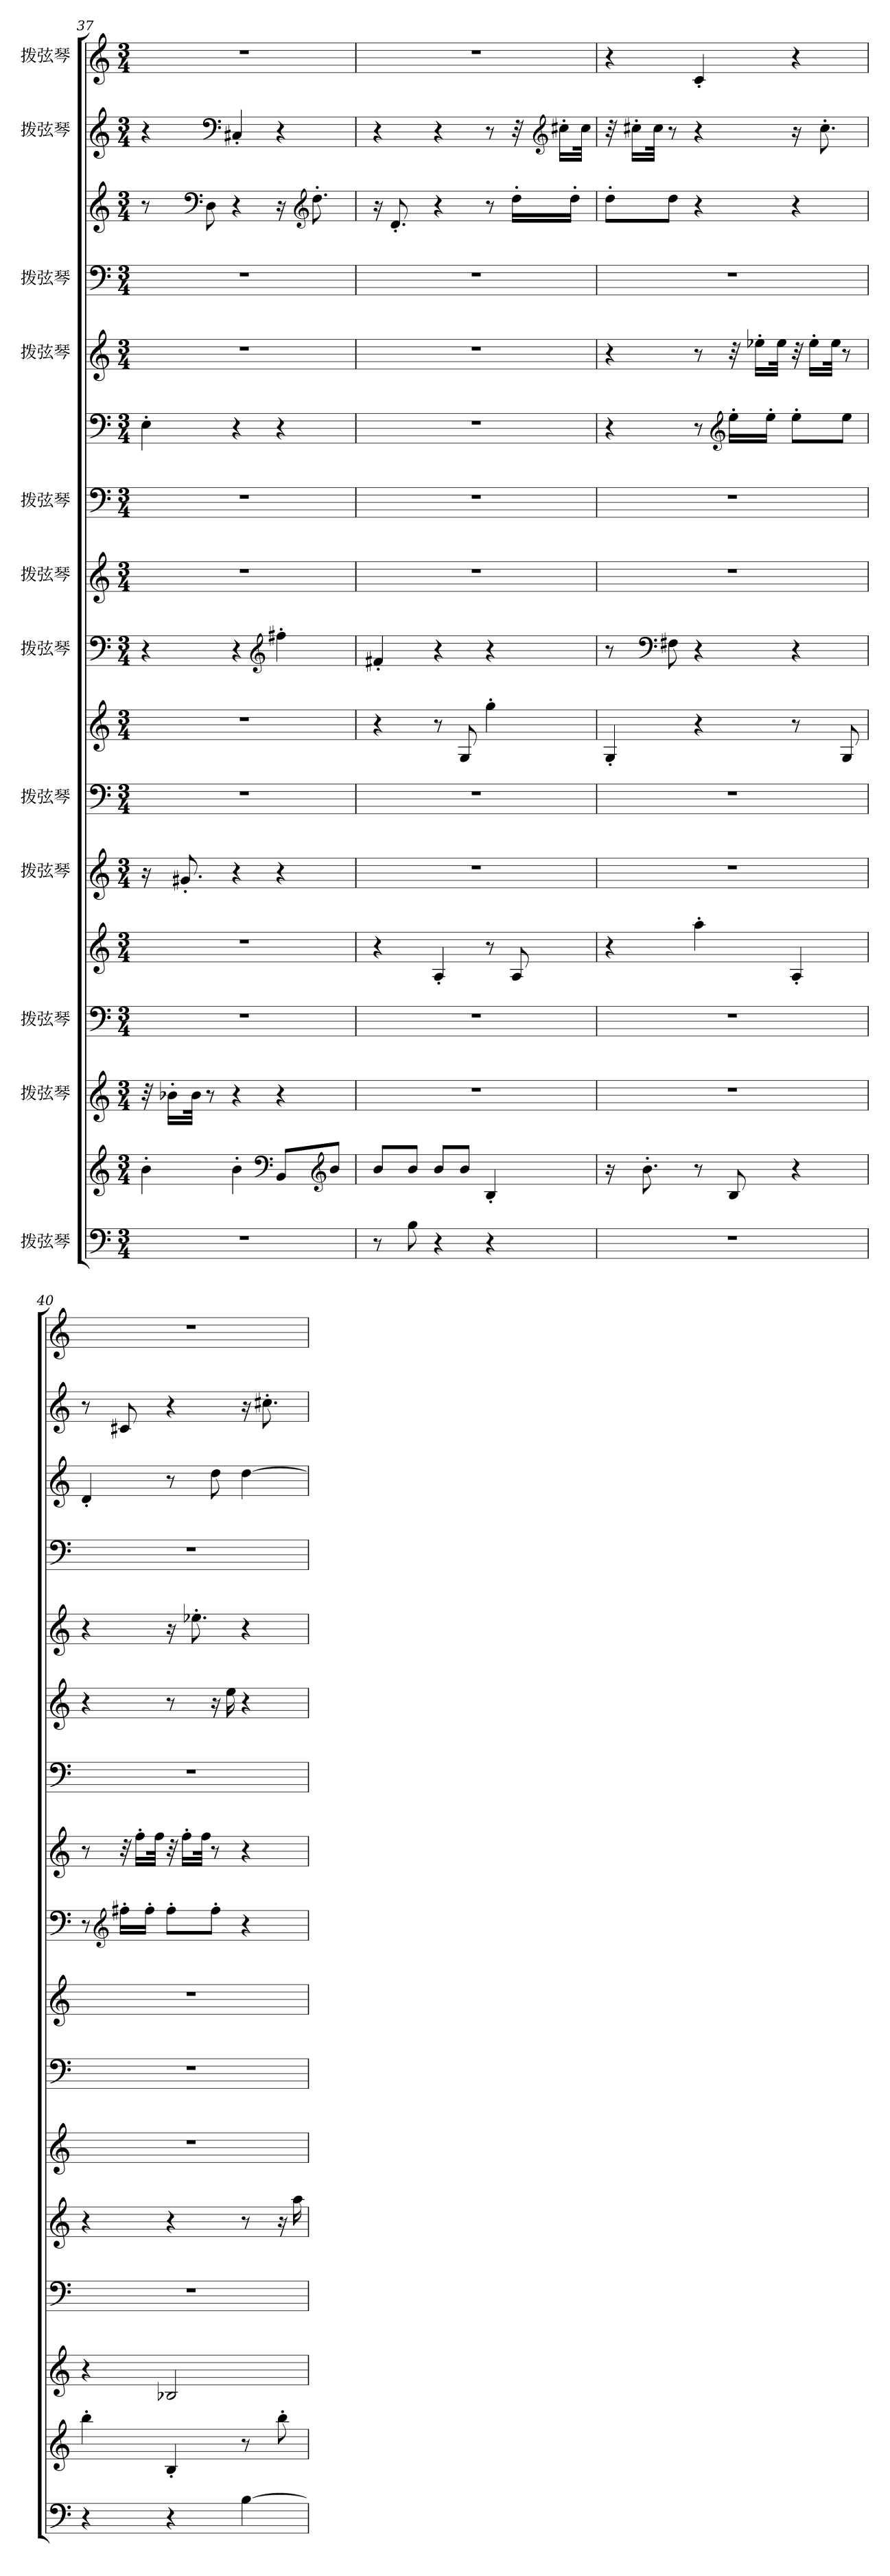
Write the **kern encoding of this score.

**kern	**kern	**kern	**kern	**kern	**kern	**kern	**kern	**kern	**kern	**kern	**kern	**kern	**kern	**kern	**kern	**kern
*part12	*part12	*part11	*part10	*part10	*part9	*part8	*part8	*part7	*part6	*part5	*part5	*part4	*part3	*part3	*part2	*part1
*staff17	*staff16	*staff15	*staff14	*staff13	*staff12	*staff11	*staff10	*staff9	*staff8	*staff7	*staff6	*staff5	*staff4	*staff3	*staff2	*staff1
*I"拨弦琴	*	*I"拨弦琴	*I"拨弦琴	*	*I"拨弦琴	*I"拨弦琴	*	*I"拨弦琴	*I"拨弦琴	*I"拨弦琴	*	*I"拨弦琴	*I"拨弦琴	*	*I"拨弦琴	*I"拨弦琴
*clefF4	*clefG2	*clefG2	*clefF4	*clefG2	*clefG2	*clefF4	*clefG2	*clefF4	*clefG2	*clefF4	*clefF4	*clefG2	*clefF4	*clefG2	*clefG2	*clefG2
*k[]	*k[]	*k[]	*k[]	*k[]	*k[]	*k[]	*k[]	*k[]	*k[]	*k[]	*k[]	*k[]	*k[]	*k[]	*k[]	*k[]
*M3/4	*M3/4	*M3/4	*M3/4	*M3/4	*M3/4	*M3/4	*M3/4	*M3/4	*M3/4	*M3/4	*M3/4	*M3/4	*M3/4	*M3/4	*M3/4	*M3/4
=37	=37	=37	=37	=37	=37	=37	=37	=37	=37	=37	=37	=37	=37	=37	=37	=37
2.r	4b'\	32r	2.r	2.r	16r	2.r	2.r	4r	2.r	2.r	4E'\	2.r	2.r	8r	4r	2.r
.	.	16b-X'\LL	.	.	.	.	.	.	.	.	.	.	.	.	.	.
.	.	.	.	.	8.g#X'/	.	.	.	.	.	.	.	.	.	.	.
.	.	32b-\JJk	.	.	.	.	.	.	.	.	.	.	.	.	.	.
*	*	*	*	*	*	*	*	*	*	*	*	*	*	*clefF4	*	*
.	.	8r	.	.	.	.	.	.	.	.	.	.	.	8D\	.	.
*	*	*	*	*	*	*	*	*	*	*	*	*	*	*	*clefF4	*
.	4b'\	4r	.	.	4r	.	.	4r	.	.	4r	.	.	4r	4C#X'/	.
*	*clefF4	*	*	*	*	*	*	*clefG2	*	*	*	*	*	*	*	*
.	8BB/L	4r	.	.	4r	.	.	4ff#X'\	.	.	4r	.	.	16r	4r	.
*	*	*	*	*	*	*	*	*	*	*	*	*	*	*clefG2	*	*
.	.	.	.	.	.	.	.	.	.	.	.	.	.	8.dd'\	.	.
*	*clefG2	*	*	*	*	*	*	*	*	*	*	*	*	*	*	*
.	8b/J	.	.	.	.	.	.	.	.	.	.	.	.	.	.	.
=38	=38	=38	=38	=38	=38	=38	=38	=38	=38	=38	=38	=38	=38	=38	=38	=38
8r	8b/L	2.r	2.r	4r	2.r	2.r	4r	4f#X'/	2.r	2.r	2.r	2.r	2.r	16r	4r	2.r
.	.	.	.	.	.	.	.	.	.	.	.	.	.	8.d'/	.	.
8B\	8b/J	.	.	.	.	.	.	.	.	.	.	.	.	.	.	.
4r	8b/L	.	.	4A'/	.	.	8r	4r	.	.	.	.	.	4r	4r	.
.	8b/J	.	.	.	.	.	8G/	.	.	.	.	.	.	.	.	.
4r	4B'/	.	.	8r	.	.	4gg'\	4r	.	.	.	.	.	8r	8r	.
.	.	.	.	8A/	.	.	.	.	.	.	.	.	.	16dd'\LL	32r	.
*	*	*	*	*	*	*	*	*	*	*	*	*	*	*	*clefG2	*
.	.	.	.	.	.	.	.	.	.	.	.	.	.	.	16cc#X'\LL	.
.	.	.	.	.	.	.	.	.	.	.	.	.	.	16dd'\JJ	.	.
.	.	.	.	.	.	.	.	.	.	.	.	.	.	.	32cc#\JJk	.
!!LO:PB:g=z
=39	=39	=39	=39	=39	=39	=39	=39	=39	=39	=39	=39	=39	=39	=39	=39	=39
2.r	16r	2.r	2.r	4r	2.r	2.r	4G'/	8r	2.r	2.r	4r	4r	2.r	8dd'\L	32r	4r
.	.	.	.	.	.	.	.	.	.	.	.	.	.	.	16cc#X'\LL	.
.	8.b'\	.	.	.	.	.	.	.	.	.	.	.	.	.	.	.
.	.	.	.	.	.	.	.	.	.	.	.	.	.	.	32cc#\JJk	.
*	*	*	*	*	*	*	*	*clefF4	*	*	*	*	*	*	*	*
.	.	.	.	.	.	.	.	8F#X\	.	.	.	.	.	8dd\J	8r	.
.	8r	.	.	4aa'\	.	.	4r	4r	.	.	8r	8r	.	4r	4r	4c'/
*	*	*	*	*	*	*	*	*	*	*	*clefG2	*	*	*	*	*
.	8B/	.	.	.	.	.	.	.	.	.	16ee'\LL	32r	.	.	.	.
.	.	.	.	.	.	.	.	.	.	.	.	16ee-X'\LL	.	.	.	.
.	.	.	.	.	.	.	.	.	.	.	16ee'\JJ	.	.	.	.	.
.	.	.	.	.	.	.	.	.	.	.	.	32ee-\JJk	.	.	.	.
.	4r	.	.	4A'/	.	.	8r	4r	.	.	8ee'\L	32r	.	4r	16r	4r
.	.	.	.	.	.	.	.	.	.	.	.	16ee-'\LL	.	.	.	.
.	.	.	.	.	.	.	.	.	.	.	.	.	.	.	8.cc#'\	.
.	.	.	.	.	.	.	.	.	.	.	.	32ee-\JJk	.	.	.	.
.	.	.	.	.	.	.	8G/	.	.	.	8ee\J	8r	.	.	.	.
=40	=40	=40	=40	=40	=40	=40	=40	=40	=40	=40	=40	=40	=40	=40	=40	=40
4r	4bb'\	4r	2.r	4r	2.r	2.r	2.r	8r	8r	2.r	4r	4r	2.r	4d'/	8r	2.r
*	*	*	*	*	*	*	*	*clefG2	*	*	*	*	*	*	*	*
.	.	.	.	.	.	.	.	16ff#X'\LL	32r	.	.	.	.	.	8c#X/	.
.	.	.	.	.	.	.	.	.	16ff'\LL	.	.	.	.	.	.	.
.	.	.	.	.	.	.	.	16ff#'\JJ	.	.	.	.	.	.	.	.
.	.	.	.	.	.	.	.	.	32ff\JJk	.	.	.	.	.	.	.
4r	4B'/	2B-X/	.	4r	.	.	.	8ff#'\L	32r	.	8r	16r	.	8r	4r	.
.	.	.	.	.	.	.	.	.	16ff'\LL	.	.	.	.	.	.	.
.	.	.	.	.	.	.	.	.	.	.	.	8.ee-X'\	.	.	.	.
.	.	.	.	.	.	.	.	.	32ff\JJk	.	.	.	.	.	.	.
.	.	.	.	.	.	.	.	8ff#'\J	8r	.	16r	.	.	8dd\	.	.
.	.	.	.	.	.	.	.	.	.	.	16ee\	.	.	.	.	.
[4B\	8r	.	.	8r	.	.	.	4r	4r	.	4r	4r	.	[4dd\	16r	.
.	.	.	.	.	.	.	.	.	.	.	.	.	.	.	8.cc#X'\	.
.	8bb'\	.	.	16r	.	.	.	.	.	.	.	.	.	.	.	.
.	.	.	.	16aa\	.	.	.	.	.	.	.	.	.	.	.	.
=	=	=	=	=	=	=	=	=	=	=	=	=	=	=	=	=
*-	*-	*-	*-	*-	*-	*-	*-	*-	*-	*-	*-	*-	*-	*-	*-	*-
